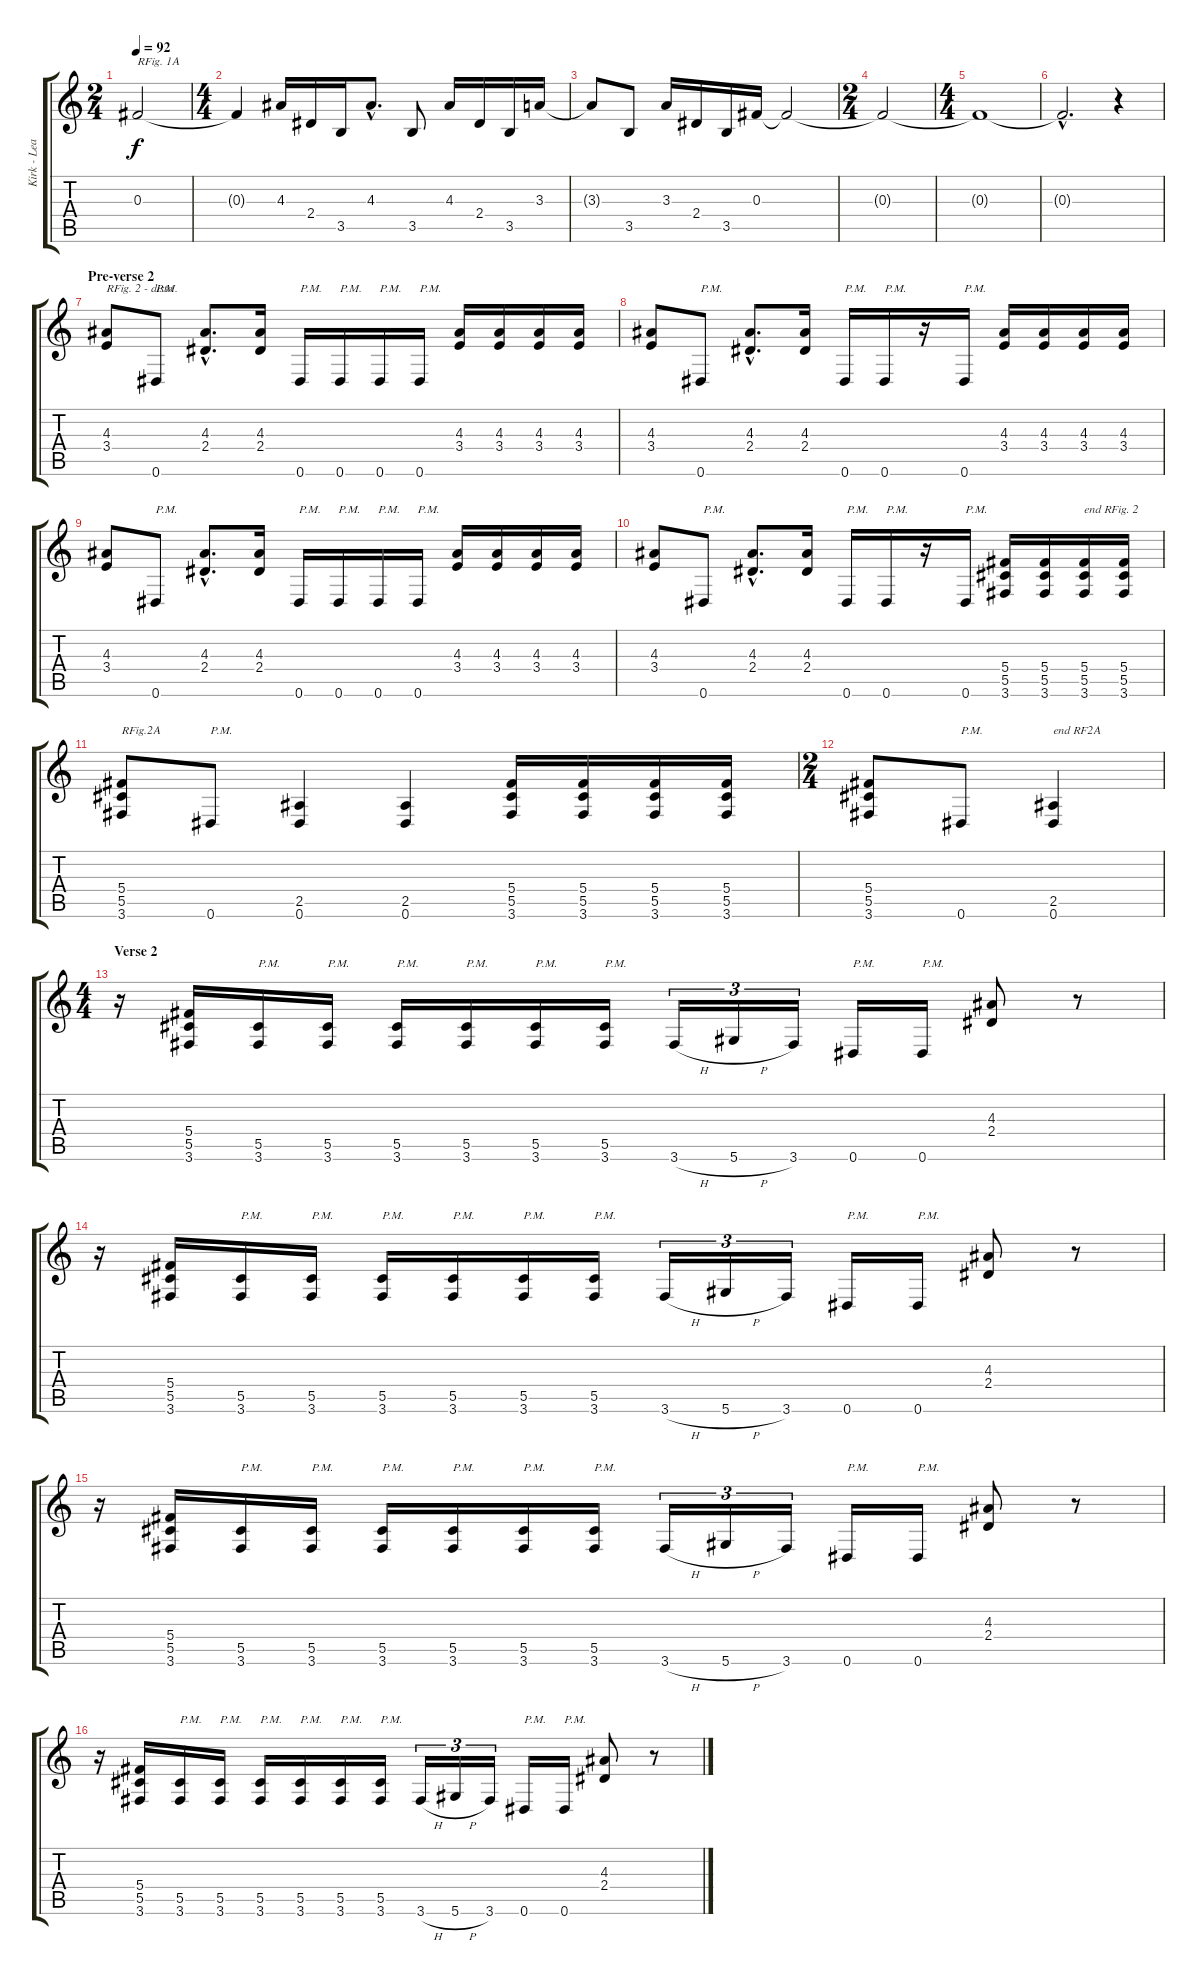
\track ("Kirk - Lead Guitar" "Kirk - Lea") {instrument distortionguitar}
\staff {score tabs}
\tuning (Eb4 Bb3 Gb3 Db3 Ab2 Eb2) {hide}
\ts (2 4)
\tempo 92
\clef g2
\ks c
0.3{t}.2{txt "RFig. 1A" dy f} |
\ts (4 4)
0.3{t}.4 4.3.16 2.4.16 3.5.16 4.3{hac}.8{d} 3.5.8 4.3.16 2.4.16 3.5.16 3.3.16 |
3.3{t}.8 3.5.8 3.3.16 2.4.16 3.5.16 0.3.16 0.3{t}.2 |
\ts (2 4)
0.3{t}.2 |
\ts (4 4)
0.3{t}.1 |
0.3{hac t}.2{d} r.4 |
\section ("" "Pre-verse 2")
(4.3 3.4).8{txt "RFig. 2 - disto" instrument distortionguitar} 0.6.8{txt "P.M."} (4.3{hac} 2.4{hac}).8{d} (4.3 2.4).16 0.6.16{txt "P.M."} 0.6.16{txt "P.M."} 0.6.16{txt "P.M."} 0.6.16{txt "P.M."} (4.3 3.4).16 (4.3 3.4).16 (4.3 3.4).16 (4.3 3.4).16 |
(4.3 3.4).8 0.6.8{txt "P.M."} (4.3{hac} 2.4{hac}).8{d} (4.3 2.4).16 0.6.16{txt "P.M."} 0.6.16{txt "P.M."} r.16 0.6.16{txt "P.M."} (4.3 3.4).16 (4.3 3.4).16 (4.3 3.4).16 (4.3 3.4).16 |
(4.3 3.4).8 0.6.8{txt "P.M."} (4.3{hac} 2.4{hac}).8{d} (4.3 2.4).16 0.6.16{txt "P.M."} 0.6.16{txt "P.M."} 0.6.16{txt "P.M."} 0.6.16{txt "P.M."} (4.3 3.4).16 (4.3 3.4).16 (4.3 3.4).16 (4.3 3.4).16 |
(4.3 3.4).8 0.6.8{txt "P.M."} (4.3{hac} 2.4{hac}).8{d} (4.3 2.4).16 0.6.16{txt "P.M."} 0.6.16{txt "P.M."} r.16 0.6.16{txt "P.M."} (5.4 5.5 3.6).16 (5.4 5.5 3.6).16 (5.4 5.5 3.6).16{txt "end RFig. 2"} (5.4 5.5 3.6).16 |
(5.4 5.5 3.6).8{txt "RFig.2A"} 0.6.8{txt "P.M."} (2.5 0.6).4 (2.5 0.6).4 (5.4 5.5 3.6).16 (5.4 5.5 3.6).16 (5.4 5.5 3.6).16 (5.4 5.5 3.6).16 |
\ts (2 4)
(5.4 5.5 3.6).8 0.6.8{txt "P.M."} (2.5 0.6).4{txt "end RF2A"} |
\ts (4 4)
\section ("" "Verse 2")
r.16 (5.4 5.5 3.6).16 (5.5 3.6).16{txt "P.M."} (5.5 3.6).16{txt "P.M."} (5.5 3.6).16{txt "P.M."} (5.5 3.6).16{txt "P.M."} (5.5 3.6).16{txt "P.M."} (5.5 3.6).16{txt "P.M."} 3.6{h}.16{tu (3 2)} 5.6{h}.16{tu (3 2)} 3.6.16{tu (3 2)} 0.6.16{txt "P.M."} 0.6.16{txt "P.M."} (4.3 2.4).8 r.8 |
r.16 (5.4 5.5 3.6).16 (5.5 3.6).16{txt "P.M."} (5.5 3.6).16{txt "P.M."} (5.5 3.6).16{txt "P.M."} (5.5 3.6).16{txt "P.M."} (5.5 3.6).16{txt "P.M."} (5.5 3.6).16{txt "P.M."} 3.6{h}.16{tu (3 2)} 5.6{h}.16{tu (3 2)} 3.6.16{tu (3 2)} 0.6.16{txt "P.M."} 0.6.16{txt "P.M."} (4.3 2.4).8 r.8 |
r.16 (5.4 5.5 3.6).16 (5.5 3.6).16{txt "P.M."} (5.5 3.6).16{txt "P.M."} (5.5 3.6).16{txt "P.M."} (5.5 3.6).16{txt "P.M."} (5.5 3.6).16{txt "P.M."} (5.5 3.6).16{txt "P.M."} 3.6{h}.16{tu (3 2)} 5.6{h}.16{tu (3 2)} 3.6.16{tu (3 2)} 0.6.16{txt "P.M."} 0.6.16{txt "P.M."} (4.3 2.4).8 r.8 |
r.16 (5.4 5.5 3.6).16 (5.5 3.6).16{txt "P.M."} (5.5 3.6).16{txt "P.M."} (5.5 3.6).16{txt "P.M."} (5.5 3.6).16{txt "P.M."} (5.5 3.6).16{txt "P.M."} (5.5 3.6).16{txt "P.M."} 3.6{h}.16{tu (3 2)} 5.6{h}.16{tu (3 2)} 3.6.16{tu (3 2)} 0.6.16{txt "P.M."} 0.6.16{txt "P.M."} (4.3 2.4).8 r.8
